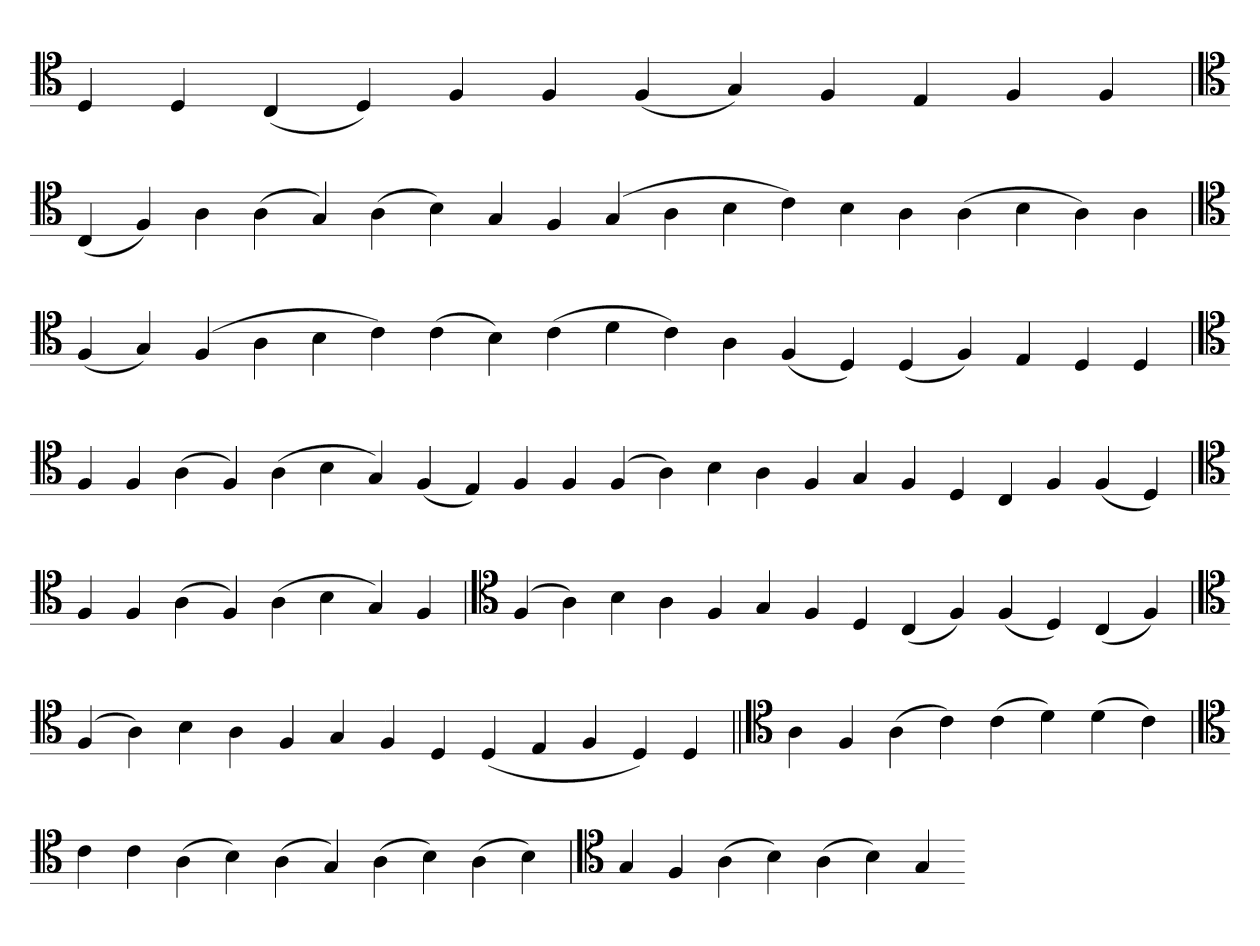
**kern
*part1
*staff1
*clefC4
=
4D
4D
(4C
4D)
4F
4F
(4F
4G)
4F
4E
4F
4F
=`
*clefC4
(4C
4F)
4A
(4A
4G)
(4A
4B)
4G
4F
(4G
4A
4B
4c)
4B
4A
(4A
4B
4A)
4A
='
*clefC4
(4F
4G)
(4F
4A
4B
4c)
(4c
4B)
(4c
4d
4c)
4A
(4F
4D)
(4D
4F)
4E
4D
4D
=
*clefC4
4F
4F
(4A
4F)
(4A
4B
4G)
(4F
4E)
4F
4F
(4F
4A)
4B
4A
4F
4G
4F
4D
4C
4F
(4F
4D)
=`
*clefC4
4F
4F
(4A
4F)
(4A
4B
4G)
4F
='
*clefC4
(4F
4A)
4B
4A
4F
4G
4F
4D
(4C
4F)
(4F
4D)
(4C
4F)
=`
*clefC4
(4F
4A)
4B
4A
4F
4G
4F
4D
(4D
4E
4F
4D)
4D
=||
*clefC4
4A
4F
(4A
4c)
(4c
4d)
(4d
4c)
=`
*clefC4
4c
4c
(4A
4B)
(4A
4G)
(4A
4B)
(4A
4B)
=`
*clefC4
4G
4F
(4A
4B)
(4A
4B)
4G
=-
*-
